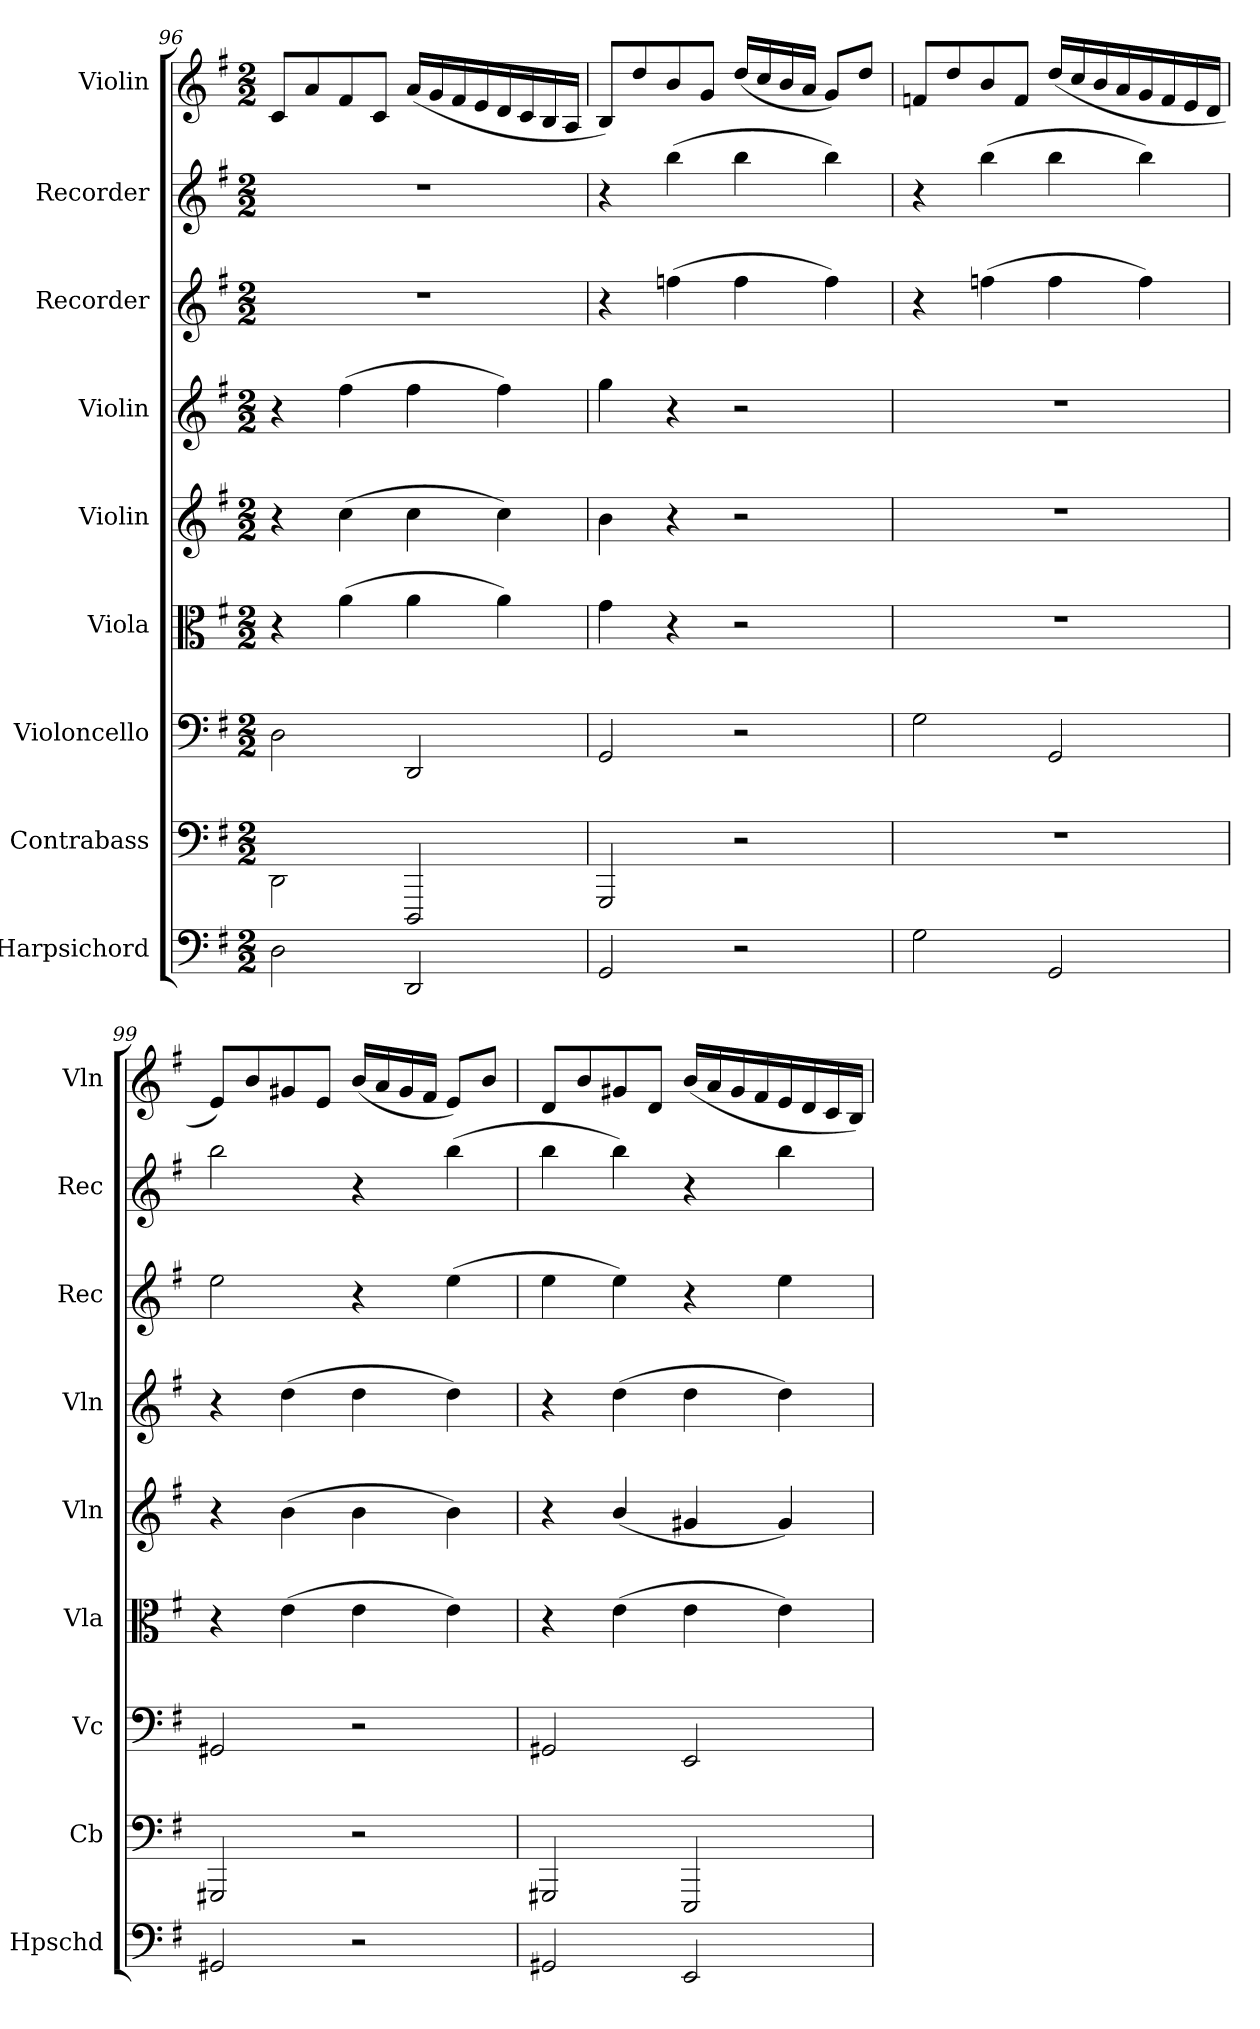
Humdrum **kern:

**kern	**kern	**kern	**kern	**kern	**kern	**kern	**kern	**kern
*part9	*part8	*part7	*part6	*part5	*part4	*part3	*part2	*part1
*staff9	*staff8	*staff7	*staff6	*staff5	*staff4	*staff3	*staff2	*staff1
*I"Harpsichord	*I"Contrabass	*I"Violoncello	*I"Viola	*I"Violin	*I"Violin	*I"Recorder	*I"Recorder	*I"Violin
*I'Hpschd	*I'Cb	*I'Vc	*I'Vla	*I'Vln	*I'Vln	*I'Rec	*I'Rec	*I'Vln
*clefF4	*clefF4	*clefF4	*clefC3	*clefG2	*clefG2	*clefG2	*clefG2	*clefG2
*	*ITrd7c12	*	*	*	*	*	*	*
*k[f#]	*k[f#]	*k[f#]	*k[f#]	*k[f#]	*k[f#]	*k[f#]	*k[f#]	*k[f#]
*G:	*G:	*G:	*G:	*G:	*G:	*G:	*G:	*G:
*M2/2	*M2/2	*M2/2	*M2/2	*M2/2	*M2/2	*M2/2	*M2/2	*M2/2
=96	=96	=96	=96	=96	=96	=96	=96	=96
2D\	2DDD\	2D\	4r	4r	4r	1r	1r	8c/L
.	.	.	.	.	.	.	.	8a/
.	.	.	(4a\	(4cc\	(4ff#\	.	.	8f#/
.	.	.	.	.	.	.	.	8c/J
2DD/	2DDDD/	2DD/	4a\	4cc\	4ff#\	.	.	(16a/LL
.	.	.	.	.	.	.	.	16g/
.	.	.	.	.	.	.	.	16f#/
.	.	.	.	.	.	.	.	16e/
.	.	.	4a\)	4cc\)	4ff#\)	.	.	16d/
.	.	.	.	.	.	.	.	16c/
.	.	.	.	.	.	.	.	16B/
.	.	.	.	.	.	.	.	16A/JJ
=97	=97	=97	=97	=97	=97	=97	=97	=97
2GG/	2GGGG/	2GG/	4g\	4b\	4gg\	4r	4r	8B/L)
.	.	.	.	.	.	.	.	8dd/
.	.	.	4r	4r	4r	(4ffn\	(4bb\	8b/
.	.	.	.	.	.	.	.	8g/J
2r	2r	2r	2r	2r	2r	4ff\	4bb\	(16dd/LL
.	.	.	.	.	.	.	.	16cc/
.	.	.	.	.	.	.	.	16b/
.	.	.	.	.	.	.	.	16a/JJ
.	.	.	.	.	.	4ff\)	4bb\)	8g/L)
.	.	.	.	.	.	.	.	8dd/J
=98	=98	=98	=98	=98	=98	=98	=98	=98
2G\	1r	2G\	1r	1r	1r	4r	4r	8fn/L
.	.	.	.	.	.	.	.	8dd/
.	.	.	.	.	.	(4ffn\	(4bb\	8b/
.	.	.	.	.	.	.	.	8f/J
2GG/	.	2GG/	.	.	.	4ff\	4bb\	(16dd/LL
.	.	.	.	.	.	.	.	16cc/
.	.	.	.	.	.	.	.	16b/
.	.	.	.	.	.	.	.	16a/
.	.	.	.	.	.	4ff\)	4bb\)	16g/
.	.	.	.	.	.	.	.	16f/
.	.	.	.	.	.	.	.	16e/
.	.	.	.	.	.	.	.	16d/JJ
=99	=99	=99	=99	=99	=99	=99	=99	=99
2GG#X/	2GGGG#X/	2GG#X/	4r	4r	4r	2ee\	2bb\	8e/L)
.	.	.	.	.	.	.	.	8b/
.	.	.	(4e\	(4b\	(4dd\	.	.	8g#X/
.	.	.	.	.	.	.	.	8e/J
2r	2r	2r	4e\	4b\	4dd\	4r	4r	(16b/LL
.	.	.	.	.	.	.	.	16a/
.	.	.	.	.	.	.	.	16g#/
.	.	.	.	.	.	.	.	16f#/JJ
.	.	.	4e\)	4b\)	4dd\)	(4ee\	(4bb\	8e/L)
.	.	.	.	.	.	.	.	8b/J
=100	=100	=100	=100	=100	=100	=100	=100	=100
2GG#X/	2GGGG#X/	2GG#X/	4r	4r	4r	4ee\	4bb\	8d/L
.	.	.	.	.	.	.	.	8b/
.	.	.	(4e\	(4b/	(4dd\	4ee\)	4bb\)	8g#X/
.	.	.	.	.	.	.	.	8d/J
2EE/	2EEEE/	2EE/	4e\	4g#X/	4dd\	4r	4r	(16b/LL
.	.	.	.	.	.	.	.	16a/
.	.	.	.	.	.	.	.	16g#/
.	.	.	.	.	.	.	.	16f#/
.	.	.	4e\)	4g#/)	4dd\)	4ee\	4bb\	16e/
.	.	.	.	.	.	.	.	16d/
.	.	.	.	.	.	.	.	16c/
.	.	.	.	.	.	.	.	16B/JJ)
=	=	=	=	=	=	=	=	=
*-	*-	*-	*-	*-	*-	*-	*-	*-
